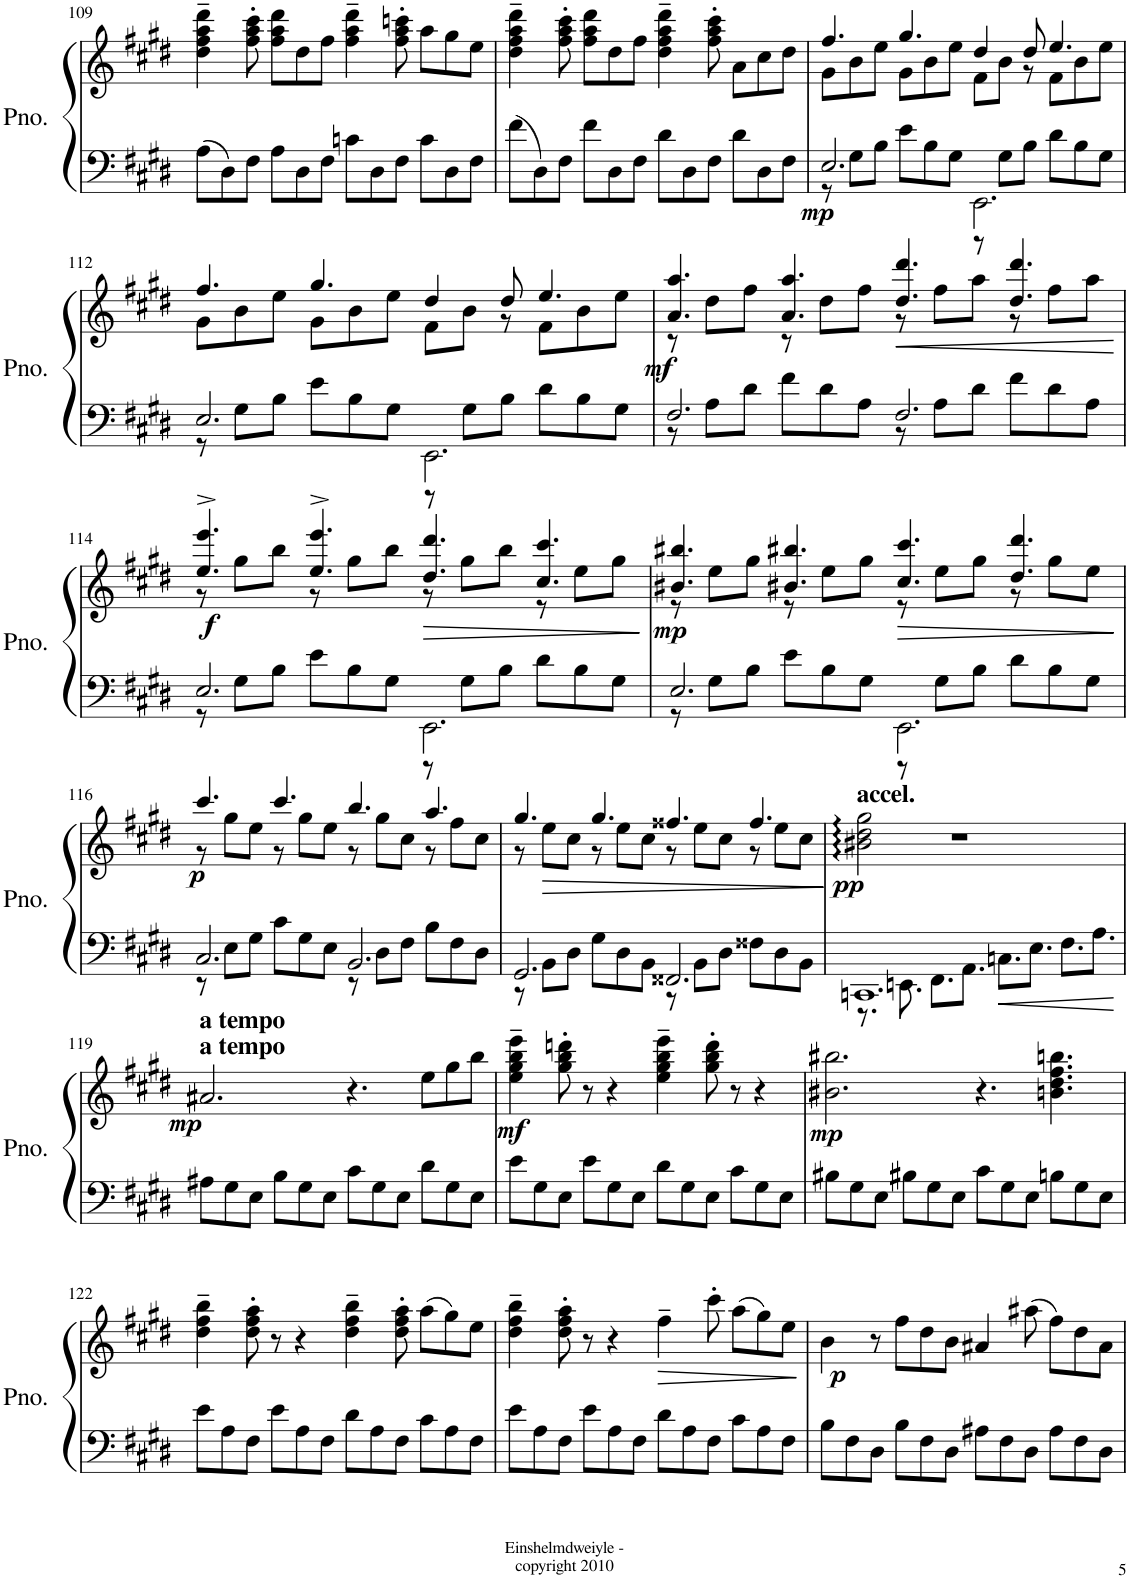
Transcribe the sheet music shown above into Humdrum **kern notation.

**kern	**kern	**dynam
*part1	*part1	*part1
*staff2	*staff1	*staff1/2
*I"Piano	*	*
*I'Pno.	*	*
!!LO:PB:g=z
*clefF4	*clefG2	*
*k[f#c#g#d#]	*k[f#c#g#d#]	*
*M12/8	*M12/8	*
=109	=109	=109
8A\L	4dd#\~ 4ff#\~ 4aa\~ 4ddd#\~	.
8D#\	.	.
8F#\J	8ff#\' 8aa\' 8ccc#\'	.
8A\L	8ff#\ 8aa\ 8ddd#\L	.
8D#\	8dd#\	.
8F#\J	8ff#\J	.
8cn\L	4ff#\~ 4aa\~ 4ddd#\~	.
8D#\	.	.
8F#\J	8ff#\' 8aa\' 8cccn\'	.
8c\L	8aa\L	.
8D#\	8gg#\	.
8F#\J	8ee\J	.
=110	=110	=110
8f#\L	4dd#\~ 4ff#\~ 4aa\~ 4ddd#\~	.
8D#\	.	.
8F#\J	8ff#\' 8aa\' 8ccc#\'	.
8f#\L	8ff#\ 8aa\ 8ddd#\L	.
8D#\	8dd#\	.
8F#\J	8ff#\J	.
8d#\L	4dd#\~ 4ff#\~ 4aa\~ 4ddd#\~	.
8D#\	.	.
8F#\J	8ff#\' 8aa\' 8ccc#\'	.
8d#\L	8a\L	.
8D#\	8cc#\	.
8F#\J	8dd#\J	.
=111	=111	=111
*^	*^	*
!	!	!	!	!LO:DY:b=2
2.E/	8r	4.ff#/	8g#\L	mp
.	8G#\L	.	8b\	.
.	8B\J	.	8ee\J	.
.	8e\L	4.gg#/	8g#\L	.
.	8B\	.	8b\	.
.	8G#\J	.	8ee\J	.
2.EE\	8r	4dd#/	8f#\L	.
.	8G#\L	.	8b\J	.
.	8B\J	8dd#/	8r	.
.	8d#\L	4.ee/	8f#\L	.
.	8B\	.	8b\	.
.	8G#\J	.	8ee\J	.
!!LO:LB:g=z	!!
=112	=112	=112	=112	=112
2.E/	8r	4.ff#/	8g#\L	.
.	8G#\L	.	8b\	.
.	8B\J	.	8ee\J	.
.	8e\L	4.gg#/	8g#\L	.
.	8B\	.	8b\	.
.	8G#\J	.	8ee\J	.
2.EE\	8r	4dd#/	8f#\L	.
.	8G#\L	.	8b\J	.
.	8B\J	8dd#/	8r	.
.	8d#\L	4.ee/	8f#\L	.
.	8B\	.	8b\	.
.	8G#\J	.	8ee\J	.
=113	=113	=113	=113	=113
!	!	!	!	!LO:DY:b
2.F#/	8r	4.a/ 4.aa/	8r	mf
.	8A\L	.	8dd#\L	.
.	8d#\J	.	8ff#\J	.
.	8f#\L	4.a/ 4.aa/	8r	.
.	8d#\	.	8dd#\L	.
.	8A\J	.	8ff#\J	.
!	!	!	!	!LO:HP:b
2.F#/	8r	4.dd#/ 4.ddd#/	8r	<
.	8A\L	.	8ff#\L	.
.	8d#\J	.	8aa\J	.
.	8f#\L	4.dd#/ 4.ddd#/	8r	.
.	8d#\	.	8ff#\L	.
.	8A\J	.	8aa\J	.
!!LO:LB:g=z	!!
=114	=114	=114	=114	=114
!	!	!	!	!LO:DY:b
2.E/	8r	4.ee/^ 4.eee/^	8r	f
.	8G#\L	.	8gg#\L	.
.	8B\J	.	8bb\J	.
.	8e\L	4.ee/^ 4.eee/^	8r	.
.	8B\	.	8gg#\L	.
.	8G#\J	.	8bb\J	.
!	!	!	!	!LO:HP:b
2.EE\	8r	4.dd#/ 4.ddd#/	8r	>
.	8G#\L	.	8gg#\L	.
.	8B\J	.	8bb\J	.
.	8d#\L	4.cc#/ 4.ccc#/	8r	.
.	8B\	.	8ee\L	.
.	8G#\J	.	8gg#\J	.
*v	*v	*	*	*
*	*v	*v	*
.	.	[
=115	=115	=115
*^	*^	*
!	!	!	!	!LO:DY:b
2.E/	8r	4.b#X/ 4.bb#X/	8r	mp
.	8G#\L	.	8ee\L	.
.	8B\J	.	8gg#\J	.
.	8e\L	4.b#X/ 4.bb#X/	8r	.
.	8B\	.	8ee\L	.
.	8G#\J	.	8gg#\J	.
!	!	!	!	!LO:HP:b
2.EE\	8r	4.cc#/ 4.ccc#/	8r	>
.	8G#\L	.	8ee\L	.
.	8B\J	.	8gg#\J	.
.	8d#\L	4.dd#/ 4.ddd#/	8r	.
.	8B\	.	8gg#\L	.
.	8G#\J	.	8ee\J	.
*v	*v	*	*	*
*	*v	*v	*
.	.	]
!!LO:LB:g=z
=116	=116	=116
*^	*^	*
!	!	!	!	!LO:DY:b
2.C#/	8r	4.ccc#/	8r	p
.	8E\L	.	8gg#\L	.
.	8G#\J	.	8ee\J	.
.	8c#\L	4.ccc#/	8r	.
.	8G#\	.	8gg#\L	.
.	8E\J	.	8ee\J	.
2.BB/	8r	4.bb/	8r	.
.	8D#\L	.	8gg#\L	.
.	8F#\J	.	8cc#\J	.
.	8B\L	4.aa/	8r	.
.	8F#\	.	8ff#\L	.
.	8D#\J	.	8cc#\J	.
=117	=117	=117	=117	=117
2.GG#/	8r	4.gg#/	8r	.
!	!	!	!	!LO:HP:b
.	8BB\L	.	8ee\L	>
.	8D#\J	.	8cc#\J	.
.	8G#\L	4.gg#/	8r	.
.	8D#\	.	8ee\L	.
.	8BB\J	.	8cc#\J	.
2.FF##X/	8r	4.ff##X/	8r	.
.	8BB\L	.	8ee\L	.
.	8D#\J	.	8cc#\J	.
.	8F##X\L	4.ff##/	8r	.
.	8D#\	.	8ee\L	.
.	8BB\J	.	8cc#\J	.
*v	*v	*	*	*
*	*v	*v	*
.	.	]
=118	=118	=118
*^	*	*
!	!	!LO:TX:a:B:t=accel.	!
!	!	!	!LO:DY:b
1.CCn	8.r	2b#X\ 2dd#\ 2gg#\	pp
.	8.EEn\	.	.
.	8.FF#\L	.	.
.	.	1r	.
.	8.AA\J	.	.
!	!	!	!LO:HP:b=2
.	8.Cn\L	.	<
.	8.E\J	.	.
.	8.F#\L	.	.
.	8.A\J	.	.
*v	*v	*	*
.	.	]
!!LO:LB:g=z
=119	=119	=119
!	!LO:TX:a:B:t=a tempo	!
!	!LO:TX:a:B:t=a tempo	!
!	!	!LO:DY:b
8A#X\L	2.a#X/	mp
8G#\	.	.
8E\J	.	.
8B\L	.	.
8G#\	.	.
8E\J	.	.
8c#\L	4.r	.
8G#\	.	.
8E\J	.	.
8d#\L	8ee\L	.
8G#\	8gg#\	.
8E\J	8bb\J	.
=120	=120	=120
!	!	!LO:DY:b
8e\L	4ee\~ 4gg#\~ 4bb\~ 4eee\~	mf
8G#\	.	.
8E\J	8gg#\' 8bb\' 8dddn\'	.
8e\L	8r	.
8G#\	4r	.
8E\J	.	.
8d#\L	4ee\~ 4gg#\~ 4bb\~ 4eee\~	.
8G#\	.	.
8E\J	8gg#\' 8bb\' 8ddd\'	.
8c#\L	8r	.
8G#\	4r	.
8E\J	.	.
=121	=121	=121
!	!	!LO:DY:b
8B#X\L	2.b#X\ 2.bb#X\	mp
8G#\	.	.
8E\J	.	.
8B#X\L	.	.
8G#\	.	.
8E\J	.	.
8c#\L	4.r	.
8G#\	.	.
8E\J	.	.
8Bn\L	4.bn\ 4.dd#\ 4.ff#\ 4.bbn\	.
8G#\	.	.
8E\J	.	.
!!LO:LB:g=z
=122	=122	=122
8e\L	4dd#\~ 4ff#\~ 4bb\~	.
8A\	.	.
8F#\J	8dd#\' 8ff#\' 8aa\'	.
8e\L	8r	.
8A\	4r	.
8F#\J	.	.
8d#\L	4dd#\~ 4ff#\~ 4bb\~	.
8A\	.	.
8F#\J	8dd#\' 8ff#\' 8aa\'	.
8c#\L	(8aa\L	.
8A\	8gg#\)	.
8F#\J	8ee\J	.
=123	=123	=123
8e\L	4dd#\~ 4ff#\~ 4bb\~	.
8A\	.	.
8F#\J	8dd#\' 8ff#\' 8aa\'	.
8e\L	8r	.
8A\	4r	.
8F#\J	.	.
8d#\L	4ff#~\	.
8A\	.	.
8F#\J	8ccc#'\	.
8c#\L	(8aa\L	.
8A\	8gg#\)	.
8F#\J	8ee\J	.
.	.	[
=124	=124	=124
!	!	!LO:DY:b
8B\L	4b\	p
8F#\	.	.
8D#\J	8r	.
8B\L	8ff#\L	.
8F#\	8dd#\	.
8D#\J	8b\J	.
8A#X\L	4a#X/	.
8F#\	.	.
8D#\J	(8aa#X\	.
8A#\L	8ff#\L)	.
8F#\	8dd#\	.
8D#\J	8a#\J	.
=	=	=
*-	*-	*-
